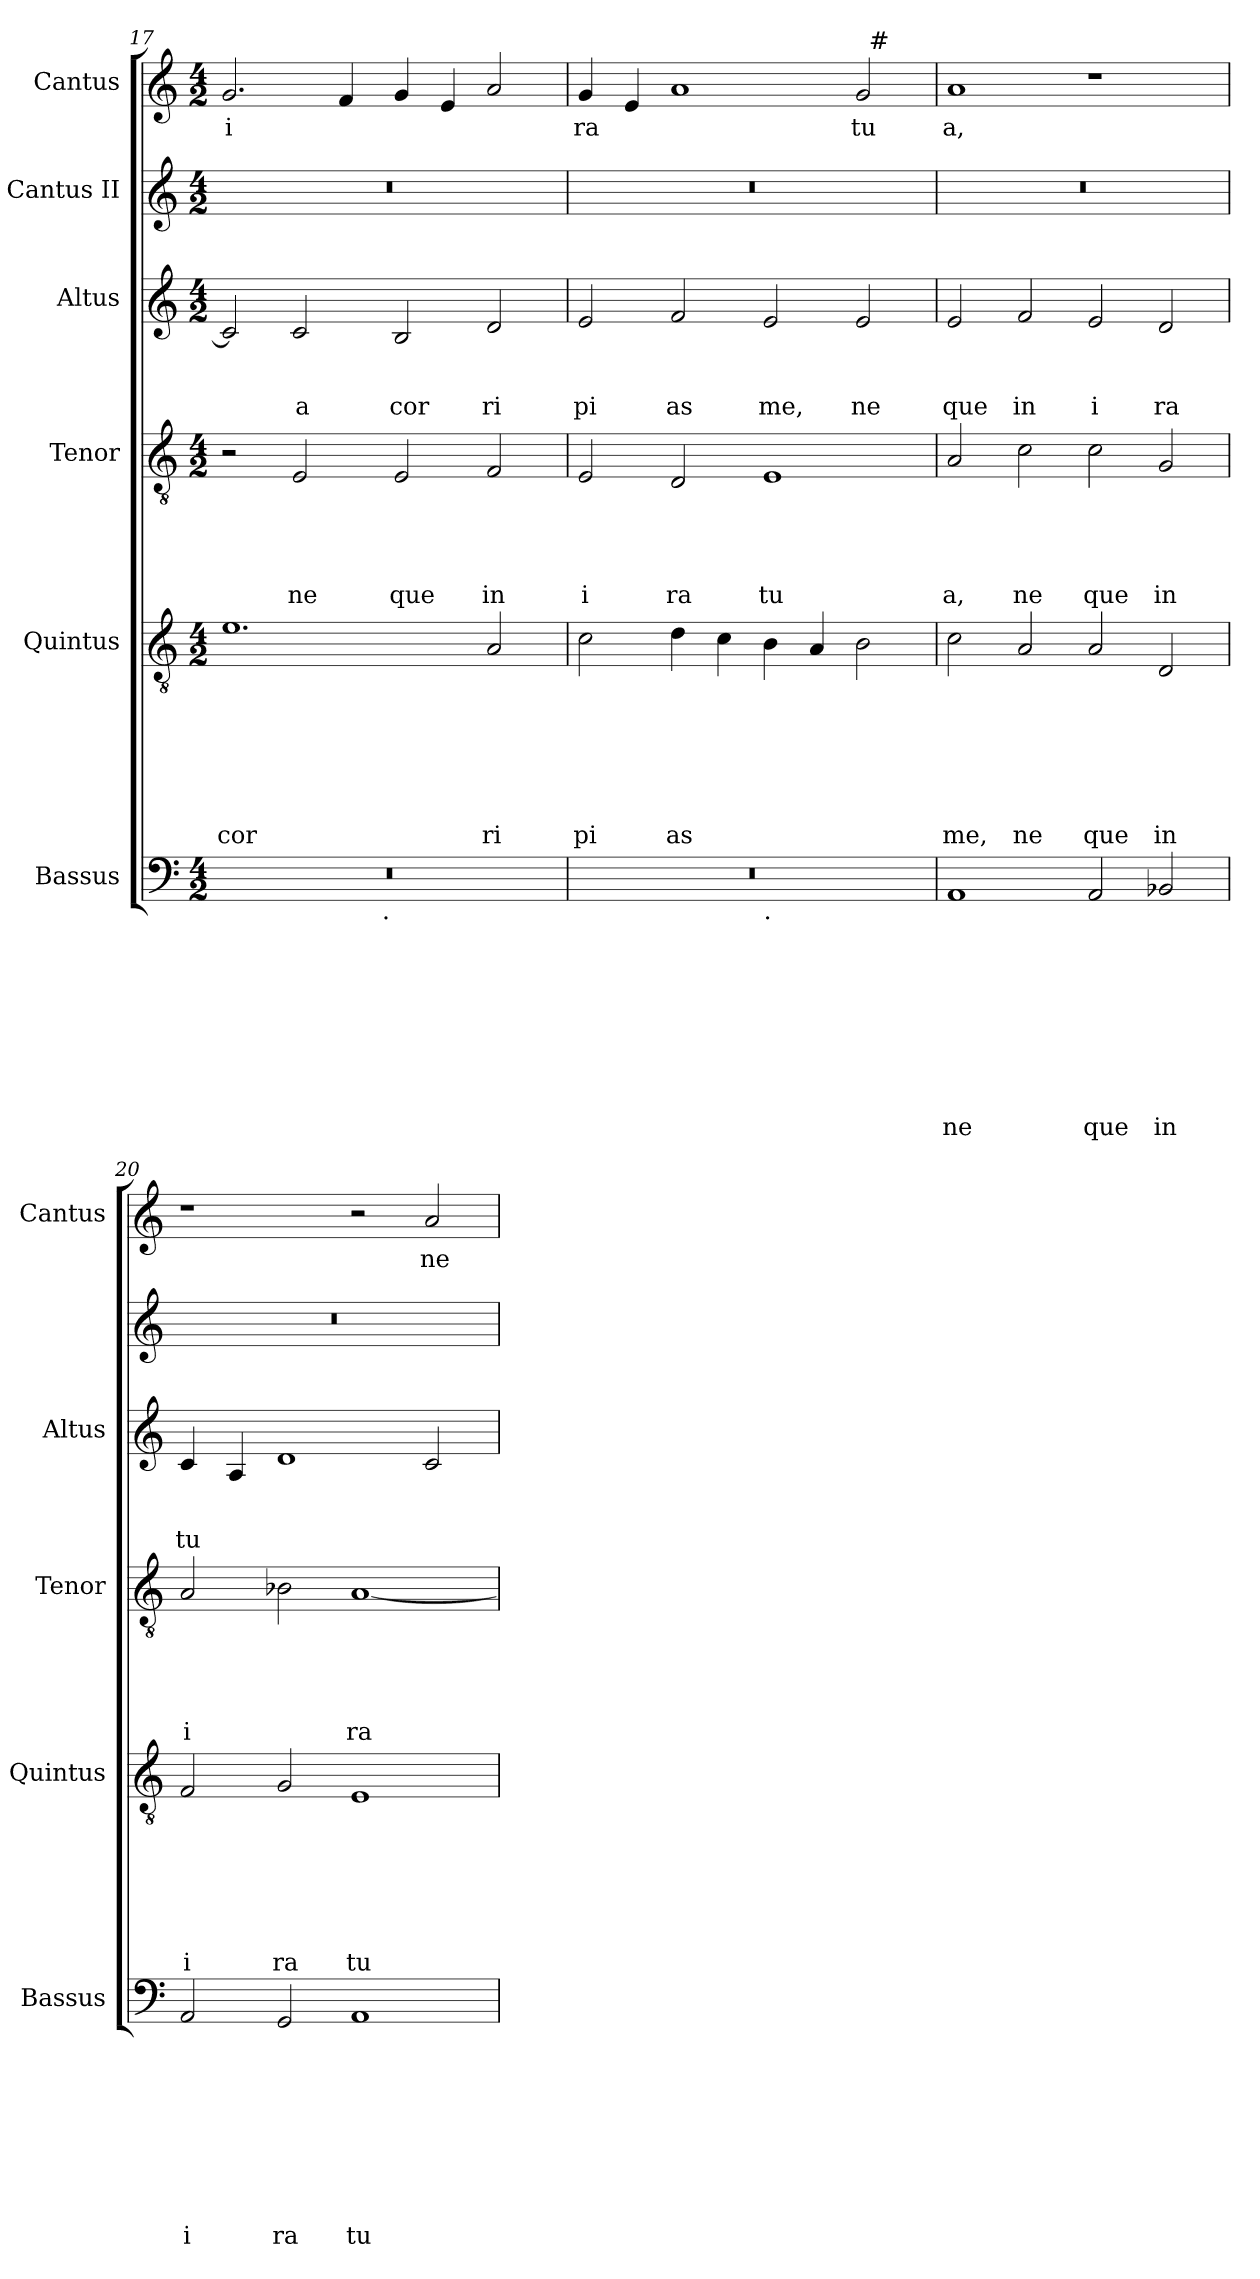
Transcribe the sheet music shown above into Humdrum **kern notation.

**kern	**text	**text	**text	**text	**text	**text	**text	**text	**text	**kern	**text	**text	**text	**text	**text	**text	**text	**kern	**text	**text	**text	**text	**text	**kern	**text	**text	**text	**kern	**kern	**text
*part6	*part6	*part6	*part6	*part6	*part6	*part6	*part6	*part6	*part6	*part5	*part5	*part5	*part5	*part5	*part5	*part5	*part5	*part4	*part4	*part4	*part4	*part4	*part4	*part3	*part3	*part3	*part3	*part2	*part1	*part1
*staff6	*staff6	*staff6	*staff6	*staff6	*staff6	*staff6	*staff6	*staff6	*staff6	*staff5	*staff5	*staff5	*staff5	*staff5	*staff5	*staff5	*staff5	*staff4	*staff4	*staff4	*staff4	*staff4	*staff4	*staff3	*staff3	*staff3	*staff3	*staff2	*staff1	*staff1
*I"Bassus	*	*	*	*	*	*	*	*	*	*I"Quintus	*	*	*	*	*	*	*	*I"Tenor	*	*	*	*	*	*I"Altus	*	*	*	*I"Cantus II	*I"Cantus	*
*I'Bassus	*	*	*	*	*	*	*	*	*	*I'Quintus	*	*	*	*	*	*	*	*I'Tenor	*	*	*	*	*	*I'Altus	*	*	*	*	*I'Cantus	*
*clefF4	*	*	*	*	*	*	*	*	*	*clefGv2	*	*	*	*	*	*	*	*clefGv2	*	*	*	*	*	*clefG2	*	*	*	*clefG2	*clefG2	*
*k[]	*	*	*	*	*	*	*	*	*	*k[]	*	*	*	*	*	*	*	*k[]	*	*	*	*	*	*k[]	*	*	*	*k[]	*k[]	*
*C:	*	*	*	*	*	*	*	*	*	*C:	*	*	*	*	*	*	*	*C:	*	*	*	*	*	*C:	*	*	*	*C:	*C:	*
*M4/2	*	*	*	*	*	*	*	*	*	*M4/2	*	*	*	*	*	*	*	*M4/2	*	*	*	*	*	*M4/2	*	*	*	*M4/2	*M4/2	*
=17	=17	=17	=17	=17	=17	=17	=17	=17	=17	=17	=17	=17	=17	=17	=17	=17	=17	=17	=17	=17	=17	=17	=17	=17	=17	=17	=17	=17	=17	=17
!	!	!	!	!	!	!	!	!	!	!	!	!	!	!	!	!	!LO:LY:b	!	!	!	!	!	!	!	!	!	!	!	!	!LO:LY:b:rj
*^	*	*	*	*	*	*	*	*	*	*	*	*	*	*	*	*	*	*	*	*	*	*	*	*	*	*	*	*	*	*
0r	2ryy	.	.	.	.	.	.	.	.	.	1.e	.	.	.	.	.	.	cor	2r	.	.	.	.	.	2c/]	.	.	.	0r	2.g/	i
!	!	!	!	!	!	!	!	!	!	!	!	!	!	!	!	!	!	!	!	!	!	!	!	!LO:LY:b	!	!	!	!LO:LY:b	!	!	!
.	4...ryy	.	.	.	.	.	.	.	.	.	.	.	.	.	.	.	.	.	2E/	.	.	.	.	ne	2c/	.	.	a	.	.	.
.	.	.	.	.	.	.	.	.	.	.	.	.	.	.	.	.	.	.	.	.	.	.	.	.	.	.	.	.	.	4f/	.
!	!LO:TX:b:t=.	!	!	!	!	!	!	!	!	!	!	!	!	!	!	!	!	!	!	!	!	!	!	!	!	!	!	!	!	!	!
.	1ryy	.	.	.	.	.	.	.	.	.	.	.	.	.	.	.	.	.	.	.	.	.	.	.	.	.	.	.	.	.	.
!	!	!	!	!	!	!	!	!	!	!	!	!	!	!	!	!	!	!	!	!	!	!	!	!LO:LY:b	!	!	!	!LO:LY:b	!	!	!
.	.	.	.	.	.	.	.	.	.	.	.	.	.	.	.	.	.	.	2E/	.	.	.	.	que	2B/	.	.	cor	.	4g/	.
.	.	.	.	.	.	.	.	.	.	.	.	.	.	.	.	.	.	.	.	.	.	.	.	.	.	.	.	.	.	4e/	.
!	!	!	!	!	!	!	!	!	!	!	!	!	!	!	!	!	!	!LO:LY:b	!	!	!	!	!	!LO:LY:b	!	!	!	!LO:LY:b	!	!	!
.	.	.	.	.	.	.	.	.	.	.	2A/	.	.	.	.	.	.	ri	2F/	.	.	.	.	in	2d/	.	.	ri	.	2a/	.
.	32ryy	.	.	.	.	.	.	.	.	.	.	.	.	.	.	.	.	.	.	.	.	.	.	.	.	.	.	.	.	.	.
=18	=18	=18	=18	=18	=18	=18	=18	=18	=18	=18	=18	=18	=18	=18	=18	=18	=18	=18	=18	=18	=18	=18	=18	=18	=18	=18	=18	=18	=18	=18	=18
!	!	!	!	!	!	!	!	!	!	!	!	!	!	!	!	!	!	!LO:LY:b	!	!	!	!	!	!LO:LY:b	!	!	!	!LO:LY:b	!	!	!LO:LY:b
*	*	*	*	*	*	*	*	*	*	*	*	*	*	*	*	*	*	*	*	*	*	*	*	*	*	*	*	*	*	*^	*
0r	1ryy	.	.	.	.	.	.	.	.	.	2c\	.	.	.	.	.	.	pi	2E/	.	.	.	.	i	2e/	.	.	pi	0r	4g/	1ryy	ra
.	.	.	.	.	.	.	.	.	.	.	.	.	.	.	.	.	.	.	.	.	.	.	.	.	.	.	.	.	.	4e/	.	.
!	!	!	!	!	!	!	!	!	!	!	!	!	!	!	!	!	!	!LO:LY:b	!	!	!	!	!	!LO:LY:b	!	!	!	!LO:LY:b	!	!	!	!
.	.	.	.	.	.	.	.	.	.	.	4d\	.	.	.	.	.	.	as	2D/	.	.	.	.	ra	2f/	.	.	as	.	1a	.	.
.	.	.	.	.	.	.	.	.	.	.	4c\	.	.	.	.	.	.	.	.	.	.	.	.	.	.	.	.	.	.	.	.	.
!	!LO:TX:b:t=.	!	!	!	!	!	!	!	!	!	!	!	!	!	!	!	!	!	!	!	!	!	!	!	!	!	!	!	!	!	!	!
!	!	!	!	!	!	!	!	!	!	!	!	!	!	!	!	!	!	!	!	!	!	!	!	!LO:LY:b	!	!	!	!LO:LY:b	!	!	!	!
.	1ryy	.	.	.	.	.	.	.	.	.	4B\	.	.	.	.	.	.	.	1E	.	.	.	.	tu	2e/	.	.	me,	.	.	2ryy	.
.	.	.	.	.	.	.	.	.	.	.	4A/	.	.	.	.	.	.	.	.	.	.	.	.	.	.	.	.	.	.	.	.	.
!	!	!	!	!	!	!	!	!	!	!	!	!	!	!	!	!	!	!	!	!	!	!	!	!	!	!	!	!LO:LY:b	!	!	!	!LO:LY:b
.	.	.	.	.	.	.	.	.	.	.	2B\	.	.	.	.	.	.	.	.	.	.	.	.	.	2e/	.	.	ne	.	2g/	32ryy	tu
!	!	!	!	!	!	!	!	!	!	!	!	!	!	!	!	!	!	!	!	!	!	!	!	!	!	!	!	!	!	!	!LO:TX:a:t=#	!
.	.	.	.	.	.	.	.	.	.	.	.	.	.	.	.	.	.	.	.	.	.	.	.	.	.	.	.	.	.	.	4...ryy	.
=19	=19	=19	=19	=19	=19	=19	=19	=19	=19	=19	=19	=19	=19	=19	=19	=19	=19	=19	=19	=19	=19	=19	=19	=19	=19	=19	=19	=19	=19	=19	=19	=19
!	!	!	!	!	!	!	!	!	!	!LO:LY:b	!	!	!	!	!	!	!	!LO:LY:b	!	!	!	!	!	!LO:LY:b	!	!	!	!LO:LY:b	!	!	!	!LO:LY:b
*v	*v	*	*	*	*	*	*	*	*	*	*	*	*	*	*	*	*	*	*	*	*	*	*	*	*	*	*	*	*	*v	*v	*
1AA	.	.	.	.	.	.	.	.	ne	2c\	.	.	.	.	.	.	me,	2A/	.	.	.	.	a,	2e/	.	.	que	0r	1a	a,
!	!	!	!	!	!	!	!	!	!	!	!	!	!	!	!	!	!LO:LY:b	!	!	!	!	!	!LO:LY:b	!	!	!	!LO:LY:b	!	!	!
.	.	.	.	.	.	.	.	.	.	2A/	.	.	.	.	.	.	ne	2c\	.	.	.	.	ne	2f/	.	.	in	.	.	.
!	!	!	!	!	!	!	!	!	!LO:LY:b	!	!	!	!	!	!	!	!LO:LY:b	!	!	!	!	!	!LO:LY:b	!	!	!	!LO:LY:b	!	!	!
2AA/	.	.	.	.	.	.	.	.	que	2A/	.	.	.	.	.	.	que	2c\	.	.	.	.	que	2e/	.	.	i	.	1r	.
!	!	!	!	!	!	!	!	!	!LO:LY:b	!	!	!	!	!	!	!	!LO:LY:b	!	!	!	!	!	!LO:LY:b	!	!	!	!LO:LY:b	!	!	!
2BB-X/	.	.	.	.	.	.	.	.	in	2D/	.	.	.	.	.	.	in	2G/	.	.	.	.	in	2d/	.	.	ra	.	.	.
=20	=20	=20	=20	=20	=20	=20	=20	=20	=20	=20	=20	=20	=20	=20	=20	=20	=20	=20	=20	=20	=20	=20	=20	=20	=20	=20	=20	=20	=20	=20
!	!	!	!	!	!	!	!	!	!LO:LY:b	!	!	!	!	!	!	!	!LO:LY:b	!	!	!	!	!	!LO:LY:b:rj	!	!	!	!LO:LY:b	!	!	!
2AA/	.	.	.	.	.	.	.	.	i	2F/	.	.	.	.	.	.	i	2A/	.	.	.	.	i	4c/	.	.	tu	0r	1r	.
.	.	.	.	.	.	.	.	.	.	.	.	.	.	.	.	.	.	.	.	.	.	.	.	4A/	.	.	.	.	.	.
!	!	!	!	!	!	!	!	!	!LO:LY:b	!	!	!	!	!	!	!	!LO:LY:b	!	!	!	!	!	!	!	!	!	!	!	!	!
2GG/	.	.	.	.	.	.	.	.	ra	2G/	.	.	.	.	.	.	ra	2B-X\	.	.	.	.	.	1d	.	.	.	.	.	.
!	!	!	!	!	!	!	!	!	!LO:LY:b	!	!	!	!	!	!	!	!LO:LY:b	!	!	!	!	!	!LO:LY:b	!	!	!	!	!	!	!
1AA	.	.	.	.	.	.	.	.	tu	1E	.	.	.	.	.	.	tu	[>1A	.	.	.	.	ra	.	.	.	.	.	2r	.
!	!	!	!	!	!	!	!	!	!	!	!	!	!	!	!	!	!	!	!	!	!	!	!	!	!	!	!	!	!	!LO:LY:b
.	.	.	.	.	.	.	.	.	.	.	.	.	.	.	.	.	.	.	.	.	.	.	.	2c/	.	.	.	.	2a/	ne
=	=	=	=	=	=	=	=	=	=	=	=	=	=	=	=	=	=	=	=	=	=	=	=	=	=	=	=	=	=	=
*-	*-	*-	*-	*-	*-	*-	*-	*-	*-	*-	*-	*-	*-	*-	*-	*-	*-	*-	*-	*-	*-	*-	*-	*-	*-	*-	*-	*-	*-	*-
